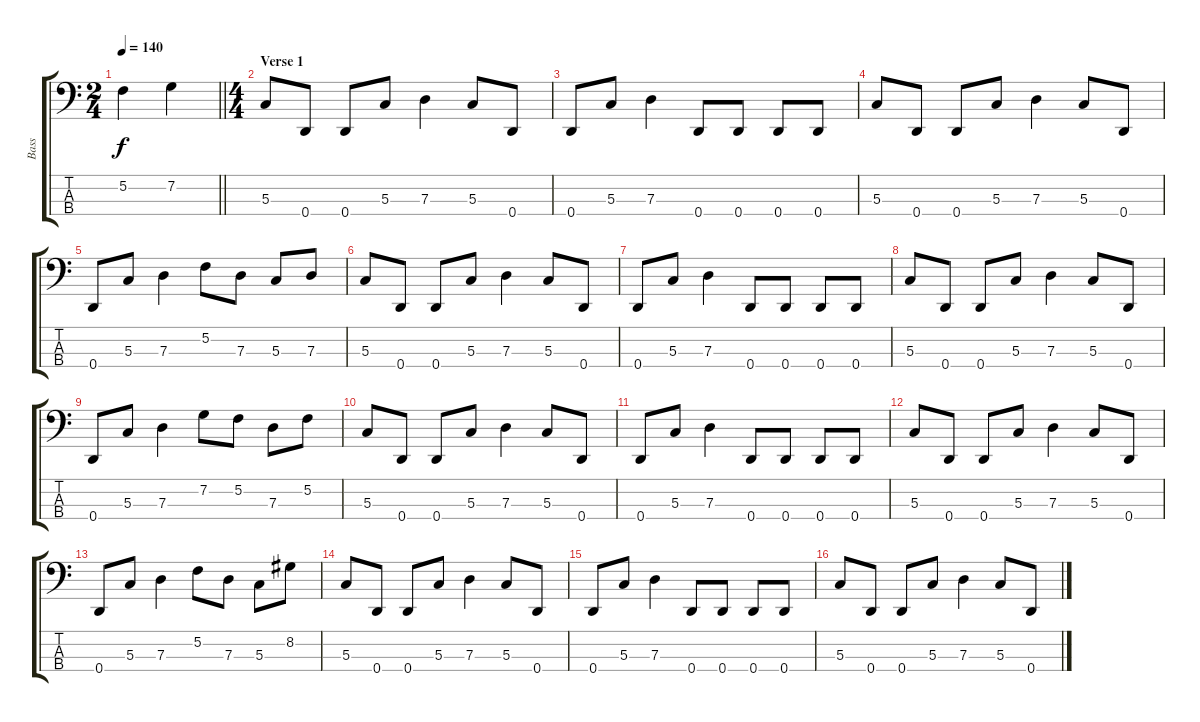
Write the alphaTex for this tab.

\track ("Bass" "Bass") {instrument electricbassfinger}
\staff {score tabs}
\tuning (F2 C2 G1 D1) {hide}
\ts (2 4)
\tempo 140
\clef f4
\barLineRight lightlight
\ks c
5.2.4{dy f} 7.2.4 |
\ts (4 4)
\section ("" "Verse 1")
5.3.8 0.4.8 0.4.8 5.3.8 7.3.4 5.3.8 0.4.8 |
0.4.8 5.3.8 7.3.4 0.4.8 0.4.8 0.4.8 0.4.8 |
5.3.8 0.4.8 0.4.8 5.3.8 7.3.4 5.3.8 0.4.8 |
0.4.8 5.3.8 7.3.4 5.2.8 7.3.8 5.3.8 7.3.8 |
5.3.8 0.4.8 0.4.8 5.3.8 7.3.4 5.3.8 0.4.8 |
0.4.8 5.3.8 7.3.4 0.4.8 0.4.8 0.4.8 0.4.8 |
5.3.8 0.4.8 0.4.8 5.3.8 7.3.4 5.3.8 0.4.8 |
0.4.8 5.3.8 7.3.4 7.2.8 5.2.8 7.3.8 5.2.8 |
5.3.8 0.4.8 0.4.8 5.3.8 7.3.4 5.3.8 0.4.8 |
0.4.8 5.3.8 7.3.4 0.4.8 0.4.8 0.4.8 0.4.8 |
5.3.8 0.4.8 0.4.8 5.3.8 7.3.4 5.3.8 0.4.8 |
0.4.8 5.3.8 7.3.4 5.2.8 7.3.8 5.3.8 8.2.8 |
5.3.8 0.4.8 0.4.8 5.3.8 7.3.4 5.3.8 0.4.8 |
0.4.8 5.3.8 7.3.4 0.4.8 0.4.8 0.4.8 0.4.8 |
5.3.8 0.4.8 0.4.8 5.3.8 7.3.4 5.3.8 0.4.8
